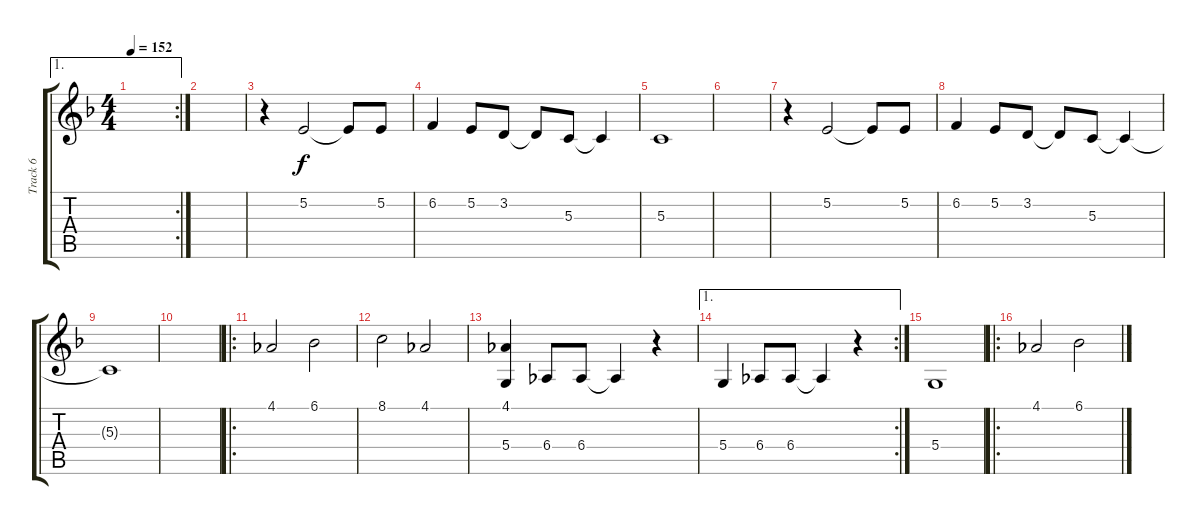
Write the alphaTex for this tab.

\track ("Track 6" "Track 6") {instrument oboe}
\staff {score tabs}
\tuning (E4 B3 G3 D3 A2 E2) {hide}
\ae 1
\rc 2
\ts (4 4)
\tempo 152
\clef g2
\ks f
|
|
r.4 5.2.2 5.2{t}.8 5.2.8 |
6.2.4 5.2.8 3.2.8 3.2{t}.8 5.3.8 5.3{t}.4 |
5.3.1 |
|
r.4 5.2.2 5.2{t}.8 5.2.8 |
6.2.4 5.2.8 3.2.8 3.2{t}.8 5.3.8 5.3{t}.4 |
5.3{t}.1 |
|
\ro
4.1.2 6.1.2 |
8.1.2 4.1.2 |
(4.1 5.4).4 6.4.8 6.4.8 6.4{t}.4 r.4 |
\ae 1
\rc 2
5.4.4 6.4.8 6.4.8 6.4{t}.4 r.4 |
5.4.1 |
\ro
4.1.2 6.1.2
